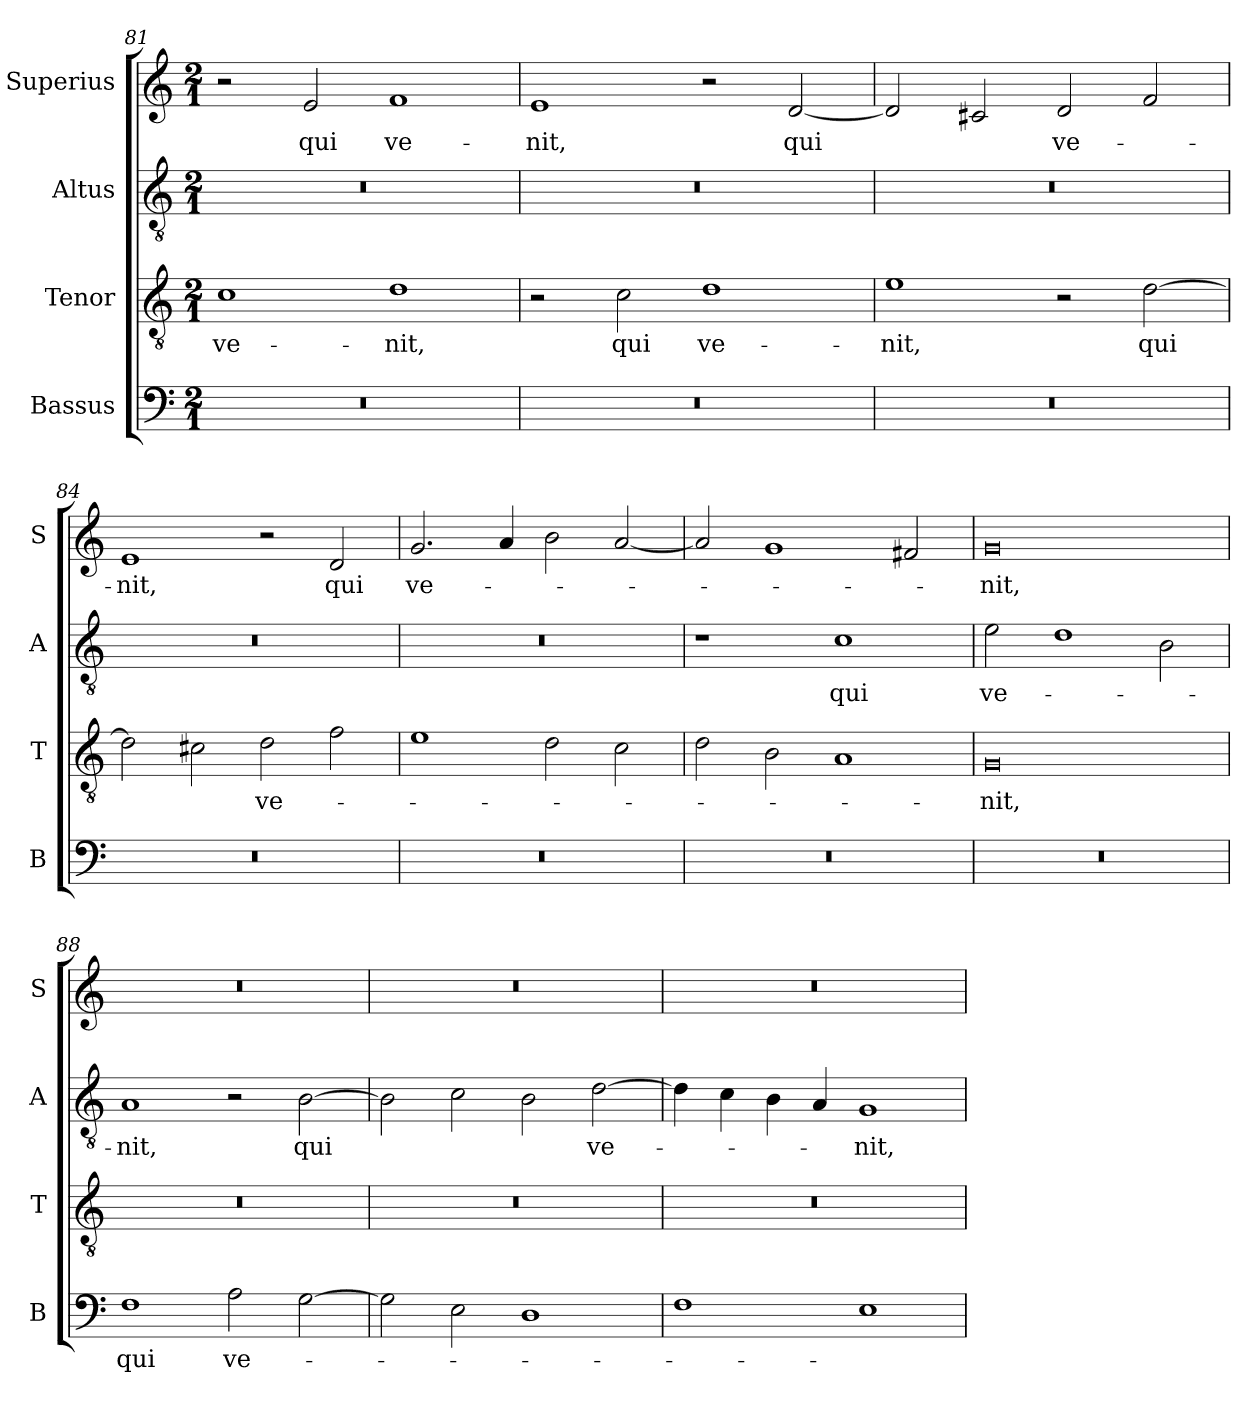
**kern	**text	**kern	**text	**kern	**text	**kern	**text
*part4	*part4	*part3	*part3	*part2	*part2	*part1	*part1
*staff4	*staff4	*staff3	*staff3	*staff2	*staff2	*staff1	*staff1
*I"Bassus	*	*I"Tenor	*	*I"Altus	*	*I"Superius	*
*I'B	*	*I'T	*	*I'A	*	*I'S	*
*clefF4	*	*clefGv2	*	*clefGv2	*	*clefG2	*
*k[]	*	*k[]	*	*k[]	*	*k[]	*
*M2/1	*	*M2/1	*	*M2/1	*	*M2/1	*
=81	=81	=81	=81	=81	=81	=81	=81
!	!	!	!LO:LY:i	!	!	!	!
0r	.	1c	ve-	0r	.	2r	.
!	!	!	!	!	!	!	!LO:LY:i
.	.	.	.	.	.	2e	qui
!	!	!	!LO:LY:i	!	!	!	!
.	.	1d	-nit,	.	.	1f	ve-
=82	=82	=82	=82	=82	=82	=82	=82
0r	.	2r	.	0r	.	1e	-nit,
!	!	!	!LO:LY:i	!	!	!	!
.	.	2c	qui	.	.	.	.
!	!	!	!LO:LY:i	!	!	!	!
.	.	1d	ve-	.	.	2r	.
!	!	!	!	!	!	!	!LO:LY:i
.	.	.	.	.	.	[2d	qui
=83	=83	=83	=83	=83	=83	=83	=83
!	!	!	!LO:LY:i	!	!	!	!
0r	.	1e	-nit,	0r	.	2d]	.
.	.	.	.	.	.	2c#i	.
!	!	!	!	!	!	!	!LO:LY:i
.	.	2r	.	.	.	2d	ve-
!	!	!	!LO:LY:i	!	!	!	!
.	.	[2d	qui	.	.	2f	.
=84	=84	=84	=84	=84	=84	=84	=84
!	!	!	!	!	!	!	!LO:LY:i
0r	.	2d]	.	0r	.	1e	-nit,
.	.	2c#i	.	.	.	.	.
!	!	!	!LO:LY:i	!	!	!	!
.	.	2d	ve-	.	.	2r	.
!	!	!	!	!	!	!	!LO:LY:i
.	.	2f	.	.	.	2d	qui
=85	=85	=85	=85	=85	=85	=85	=85
!	!	!	!	!	!	!	!LO:LY:i
0r	.	1e	.	0r	.	2.g	ve-
.	.	.	.	.	.	4a	.
.	.	2d	.	.	.	2b	.
.	.	2c	.	.	.	[2a	.
=86	=86	=86	=86	=86	=86	=86	=86
0r	.	2d	.	1r	.	2a]	.
.	.	2B	.	.	.	1g	.
!	!	!	!	!	!LO:LY:i	!	!
.	.	1A	.	1c	qui	.	.
.	.	.	.	.	.	2f#X	.
=87	=87	=87	=87	=87	=87	=87	=87
!	!	!	!LO:LY:i	!	!LO:LY:i	!	!LO:LY:i
0r	.	0G	-nit,	2e	ve-	0g	-nit,
.	.	.	.	1d	.	.	.
.	.	.	.	2B	.	.	.
=88	=88	=88	=88	=88	=88	=88	=88
!	!LO:LY:i	!	!	!	!LO:LY:i	!	!
1F	qui	0r	.	1A	-nit,	0r	.
!	!LO:LY:i	!	!	!	!	!	!
2A	ve-	.	.	2r	.	.	.
!	!	!	!	!	!LO:LY:i	!	!
[2G	.	.	.	[2B	qui	.	.
=89	=89	=89	=89	=89	=89	=89	=89
2G]	.	0r	.	2B]	.	0r	.
2E	.	.	.	2c	.	.	.
1D	.	.	.	2B	.	.	.
!	!	!	!	!	!LO:LY:i	!	!
.	.	.	.	[2d	ve-	.	.
=90	=90	=90	=90	=90	=90	=90	=90
1F	.	0r	.	4d]	.	0r	.
.	.	.	.	4c	.	.	.
.	.	.	.	4B	.	.	.
.	.	.	.	4A	.	.	.
!	!	!	!	!	!LO:LY:i	!	!
1E	.	.	.	1G	-nit,	.	.
=	=	=	=	=	=	=	=
*-	*-	*-	*-	*-	*-	*-	*-
